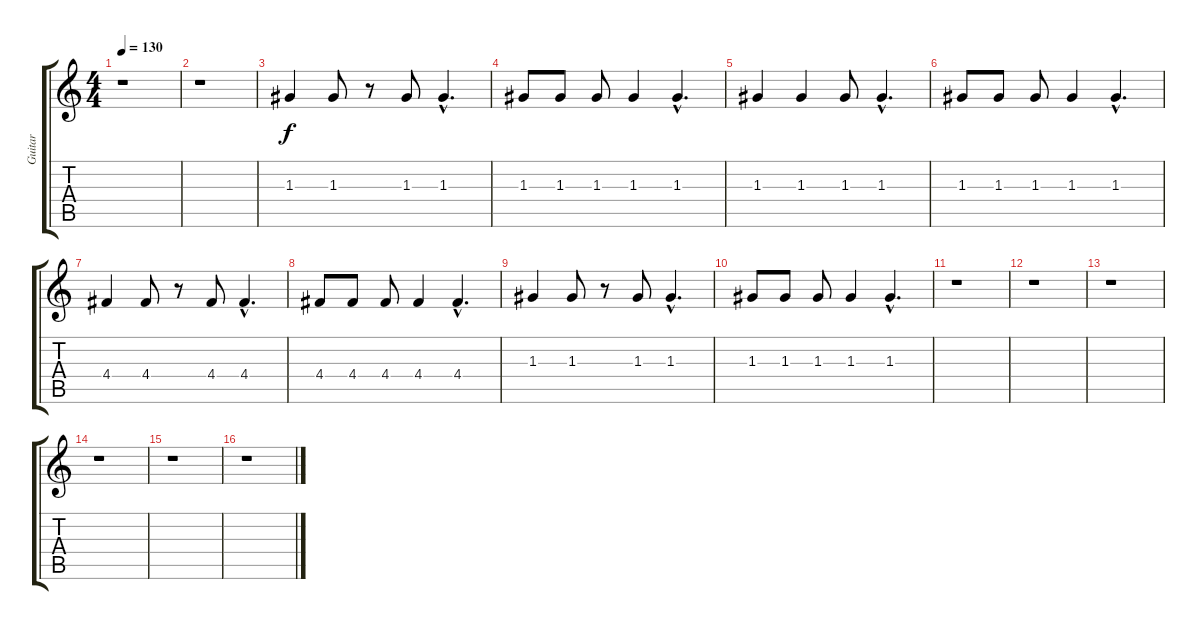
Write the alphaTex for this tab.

\track ("Guitar" "Guitar") {instrument electricguitarclean}
\staff {score tabs}
\tuning (E4 B3 G3 D3 A2 E2) {hide}
\ts (4 4)
\tempo 130
\clef g2
\ks c
r.1{dy f instrument electricguitarclean} |
r.1 |
1.3.4 1.3.8 r.8 1.3.8 1.3{hac}.4{d} |
1.3.8 1.3.8 1.3.8 1.3.4 1.3{hac}.4{d} |
1.3.4 1.3.4 1.3.8 1.3{hac}.4{d} |
1.3.8 1.3.8 1.3.8 1.3.4 1.3{hac}.4{d} |
4.4.4 4.4.8 r.8 4.4.8 4.4{hac}.4{d} |
4.4.8 4.4.8 4.4.8 4.4.4 4.4{hac}.4{d} |
1.3.4 1.3.8 r.8 1.3.8 1.3{hac}.4{d} |
1.3.8 1.3.8 1.3.8 1.3.4 1.3{hac}.4{d} |
r.1 |
r.1 |
r.1 |
r.1 |
r.1 |
r.1
